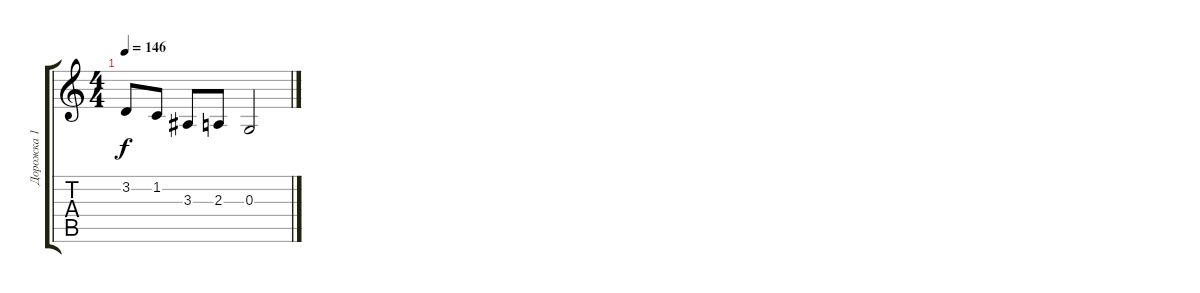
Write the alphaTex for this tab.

\track ("Дорожка 1" "Дорожка 1") {instrument accordion}
\staff {score tabs}
\tuning (E4 B3 G3 D3 A2 E2) {hide}
\ts (4 4)
\tempo 146
\clef g2
\ks c
3.2.8{dy f} 1.2.8 3.3.8 2.3.8 0.3.2
